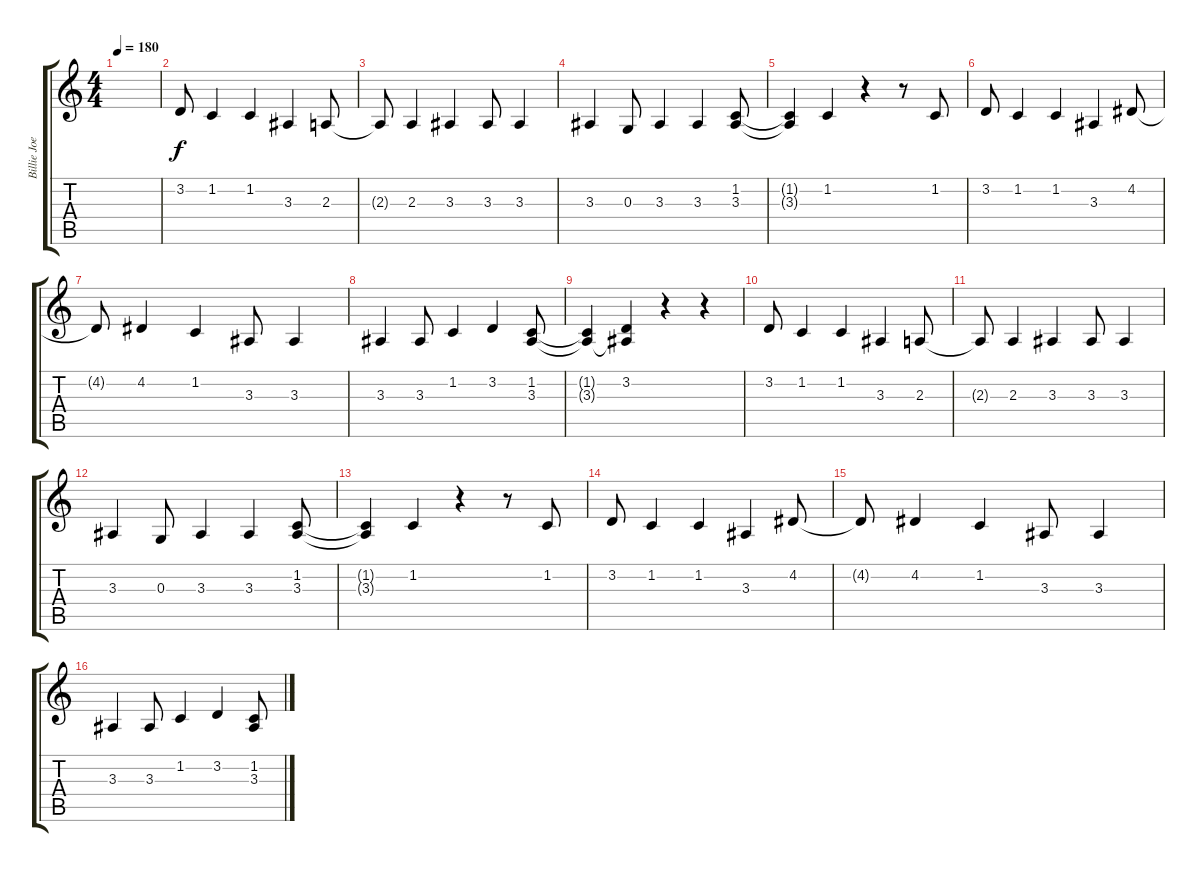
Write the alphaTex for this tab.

\track ("Billie Joe Armstrong - Vocals" "Billie Joe") {instrument altosax}
\staff {score tabs}
\tuning (E4 B3 G3 D3 A2 E2) {hide}
\ts (4 4)
\tempo 180
\clef g2
\ks c
|
3.2.8 1.2.4 1.2.4 3.3.4 2.3.8 |
2.3{t}.8 2.3.4 3.3.4 3.3.8 3.3.4 |
3.3.4 0.3.8 3.3.4 3.3.4 (1.2 3.3).8 |
(1.2{t} 3.3{t}).4 1.2.4 r.4 r.8 1.2.8 |
3.2.8 1.2.4 1.2.4 3.3.4 4.2.8 |
4.2{t}.8 4.2.4 1.2.4 3.3.8 3.3.4 |
3.3.4 3.3.8 1.2.4 3.2.4 (1.2 3.3).8 |
(1.2{t} 3.3{t}).4 (3.2 3.3{t}).4 r.4 r.4 |
3.2.8 1.2.4 1.2.4 3.3.4 2.3.8 |
2.3{t}.8 2.3.4 3.3.4 3.3.8 3.3.4 |
3.3.4 0.3.8 3.3.4 3.3.4 (1.2 3.3).8 |
(1.2{t} 3.3{t}).4 1.2.4 r.4 r.8 1.2.8 |
3.2.8 1.2.4 1.2.4 3.3.4 4.2.8 |
4.2{t}.8 4.2.4 1.2.4 3.3.8 3.3.4 |
3.3.4 3.3.8 1.2.4 3.2.4 (1.2 3.3).8
